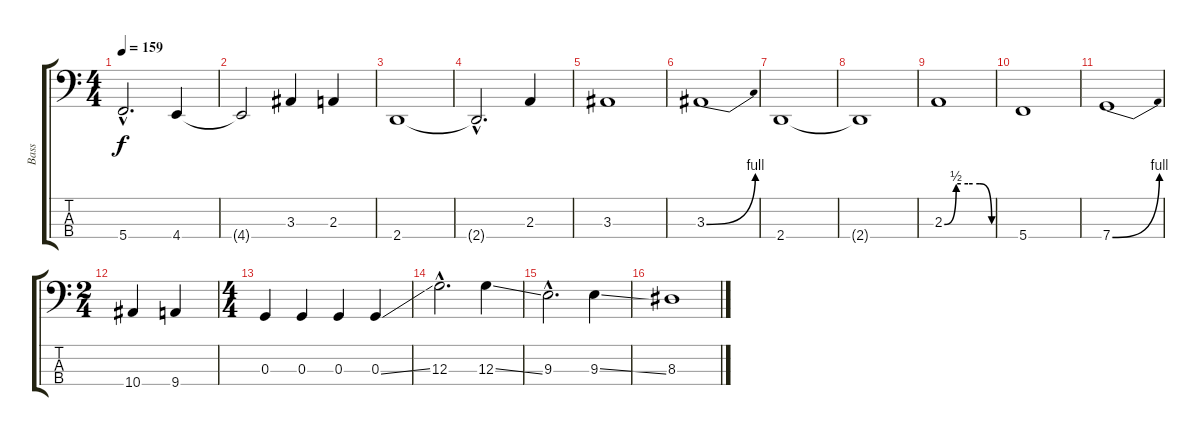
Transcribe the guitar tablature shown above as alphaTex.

\track ("Bass" "Bass") {instrument electricbasspick}
\staff {score tabs}
\tuning (F2 C2 G1 C1) {hide}
\ts (4 4)
\tempo 159
\clef f4
\ks c
5.4{hac}.2{d dy f} 4.4.4 |
4.4{t}.2 3.3.4 2.3.4 |
2.4.1 |
2.4{hac t}.2{d} 2.3.4 |
3.3.1 |
3.3{be (bend 0 0 60 4)}.1 |
2.4.1 |
2.4{t}.1 |
2.3{be (custom 0 0 15 2 30 2 45 2 60 0)}.1 |
5.4.1 |
7.4{be (bend 0 0 60 4)}.1 |
\ts (2 4)
10.4.4 9.4.4 |
\ts (4 4)
0.3.4 0.3.4 0.3.4 0.3{ss}.4 |
12.3{hac}.2{d} 12.3{ss}.4 |
9.3{hac}.2{d} 9.3{ss}.4 |
8.3.1
